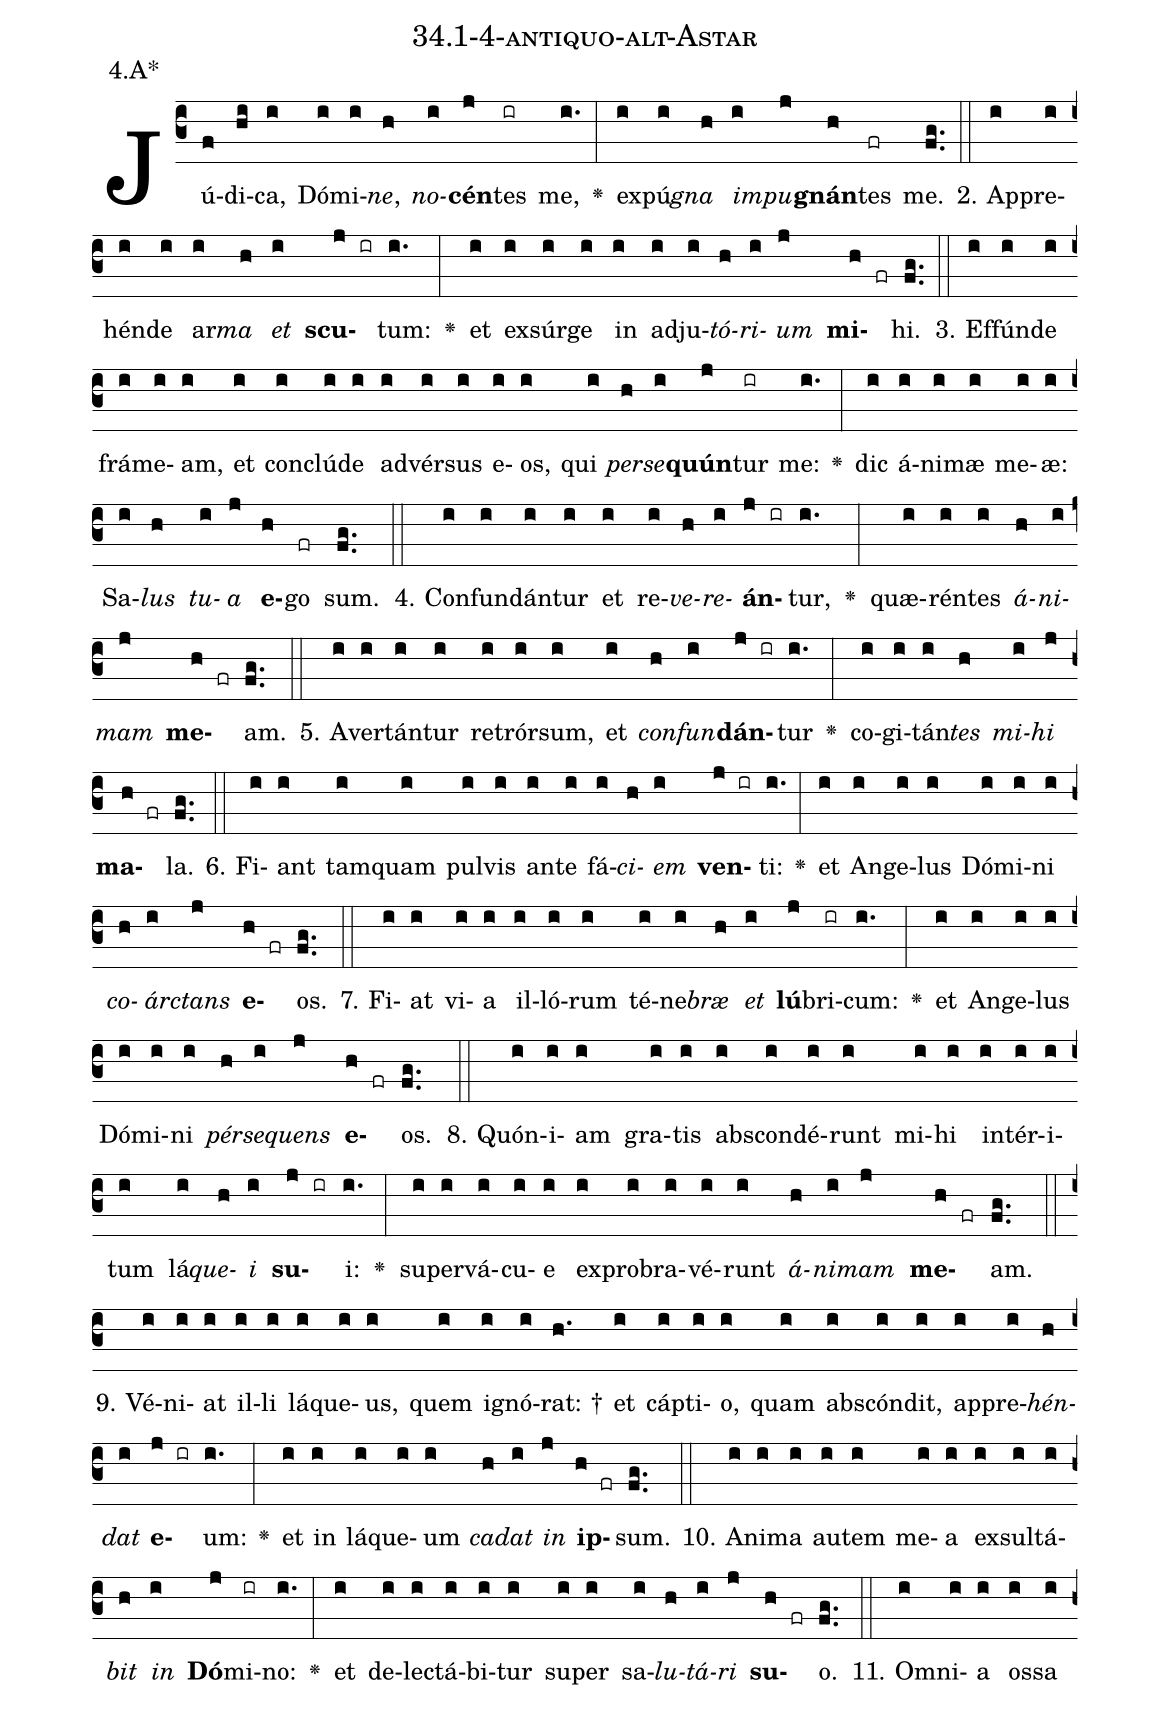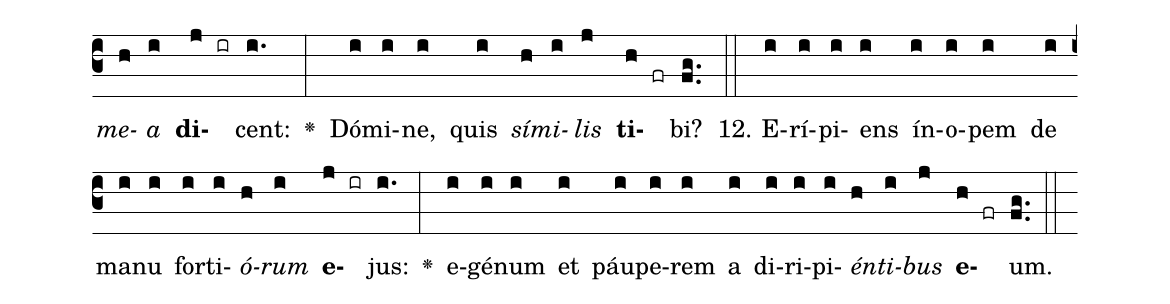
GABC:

name: 34.1-4-antiquo-alt-Astar;
annotation: 4.A*;
%%
(c3)Jú(f)di(hi)ca,(i) Dó(i)mi(i)<i>ne</i>,(h) <i>no</i>(i)<b>cén</b>(j)tes(ir) me,(i.) <v>\greheightstar</v>(:) ex(i)pú(i)<i>gna</i>(h) <i>im</i>(i)<i>pu</i>(j)<b>gnán</b>(h)tes(fr) me.(fg..) (::)
2. Ap(i)pre(i)hén(i)de(i) ar(i)<i>ma</i>(h) <i>et</i>(i) <b>scu</b>(j ir)tum:(i.) <v>\greheightstar</v>(:) et(i) ex(i)súr(i)ge(i) in(i) ad(i)ju(i)<i>tó</i>(h)<i>ri</i>(i)<i>um</i>(j) <b>mi</b>(h fr)hi.(fg..) (::)
3. Ef(i)fún(i)de(i) frá(i)me(i)am,(i) et(i) con(i)clú(i)de(i) ad(i)vér(i)sus(i) e(i)os,(i) qui(i) <i>per</i>(h)<i>se</i>(i)<b>quún</b>(j)tur(ir) me:(i.) <v>\greheightstar</v>(:) dic(i) á(i)ni(i)mæ(i) me(i)æ:(i) Sa(i)<i>lus</i>(h) <i>tu</i>(i)<i>a</i>(j) <b>e</b>(h)go(fr) sum.(fg..) (::)
4. Con(i)fun(i)dán(i)tur(i) et(i) re(i)<i>ve</i>(h)<i>re</i>(i)<b>án</b>(j ir)tur,(i.) <v>\greheightstar</v>(:) quæ(i)rén(i)tes(i) <i>á</i>(h)<i>ni</i>(i)<i>mam</i>(j) <b>me</b>(h fr)am.(fg..) (::)
5. A(i)ver(i)tán(i)tur(i) re(i)trór(i)sum,(i) et(i) <i>con</i>(h)<i>fun</i>(i)<b>dán</b>(j ir)tur(i.) <v>\greheightstar</v>(:) co(i)gi(i)tán(i)<i>tes</i>(h) <i>mi</i>(i)<i>hi</i>(j) <b>ma</b>(h fr)la.(fg..) (::)
6. Fi(i)ant(i) tam(i)quam(i) pul(i)vis(i) an(i)te(i) fá(i)<i>ci</i>(h)<i>em</i>(i) <b>ven</b>(j ir)ti:(i.) <v>\greheightstar</v>(:) et(i) An(i)ge(i)lus(i) Dó(i)mi(i)ni(i) <i>co</i>(h)<i>árc</i>(i)<i>tans</i>(j) <b>e</b>(h fr)os.(fg..) (::)
7. Fi(i)at(i) vi(i)a(i) il(i)ló(i)rum(i) té(i)ne(i)<i>bræ</i>(h) <i>et</i>(i) <b>lú</b>(j)bri(ir)cum:(i.) <v>\greheightstar</v>(:) et(i) An(i)ge(i)lus(i) Dó(i)mi(i)ni(i) <i>pér</i>(h)<i>se</i>(i)<i>quens</i>(j) <b>e</b>(h fr)os.(fg..) (::)
8. Quón(i)i(i)am(i) gra(i)tis(i) abs(i)con(i)dé(i)runt(i) mi(i)hi(i) in(i)tér(i)i(i)tum(i) lá(i)<i>que</i>(h)<i>i</i>(i) <b>su</b>(j ir)i:(i.) <v>\greheightstar</v>(:) su(i)per(i)vá(i)cu(i)e(i) ex(i)pro(i)bra(i)vé(i)runt(i) <i>á</i>(h)<i>ni</i>(i)<i>mam</i>(j) <b>me</b>(h fr)am.(fg..) (::)
9. Vé(i)ni(i)at(i) il(i)li(i) lá(i)que(i)us,(i) quem(i) i(i)gnó(i)rat: †(h.) et(i) cáp(i)ti(i)o,(i) quam(i) abs(i)cón(i)dit,(i) ap(i)pre(i)<i>hén</i>(h)<i>dat</i>(i) <b>e</b>(j ir)um:(i.) <v>\greheightstar</v>(:) et(i) in(i) lá(i)que(i)um(i) <i>ca</i>(h)<i>dat</i>(i) <i>in</i>(j) <b>ip</b>(h fr)sum.(fg..) (::)
10. A(i)ni(i)ma(i) au(i)tem(i) me(i)a(i) ex(i)sul(i)tá(i)<i>bit</i>(h) <i>in</i>(i) <b>Dó</b>(j)mi(ir)no:(i.) <v>\greheightstar</v>(:) et(i) de(i)lec(i)tá(i)bi(i)tur(i) su(i)per(i) sa(i)<i>lu</i>(h)<i>tá</i>(i)<i>ri</i>(j) <b>su</b>(h fr)o.(fg..) (::)
11. Om(i)ni(i)a(i) os(i)sa(i) <i>me</i>(h)<i>a</i>(i) <b>di</b>(j ir)cent:(i.) <v>\greheightstar</v>(:) Dó(i)mi(i)ne,(i) quis(i) <i>sí</i>(h)<i>mi</i>(i)<i>lis</i>(j) <b>ti</b>(h fr)bi?(fg..) (::)
12. E(i)rí(i)pi(i)ens(i) ín(i)o(i)pem(i) de(i) ma(i)nu(i) for(i)ti(i)<i>ó</i>(h)<i>rum</i>(i) <b>e</b>(j ir)jus:(i.) <v>\greheightstar</v>(:) e(i)gé(i)num(i) et(i) páu(i)pe(i)rem(i) a(i) di(i)ri(i)pi(i)<i>én</i>(h)<i>ti</i>(i)<i>bus</i>(j) <b>e</b>(h fr)um.(fg..) (::)
